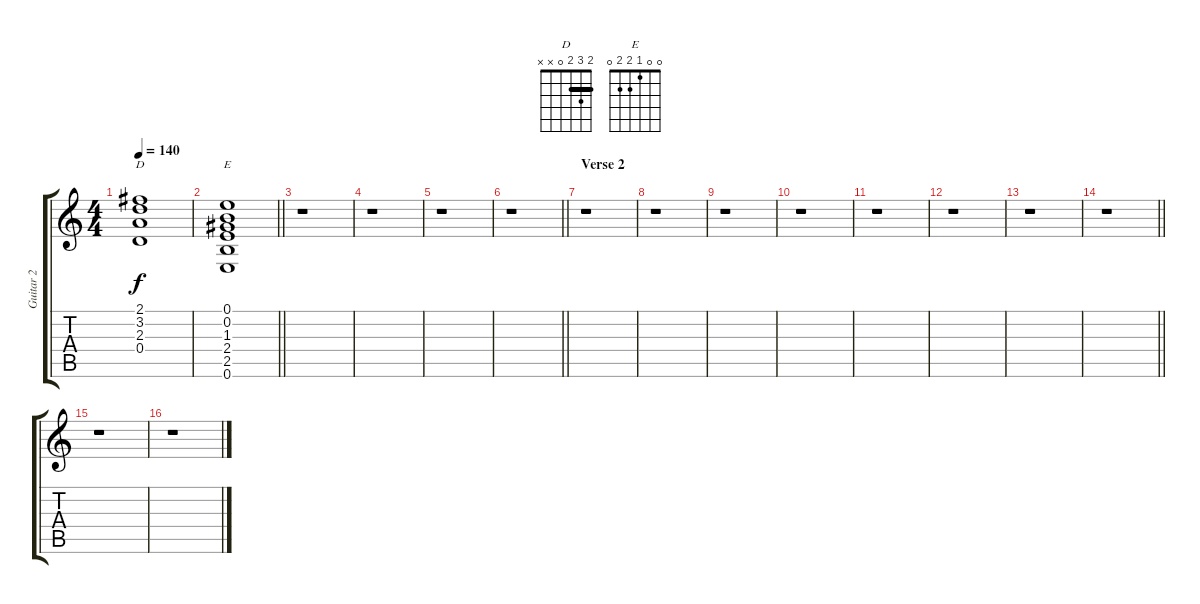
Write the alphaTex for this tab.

\track ("Guitar 2" "Guitar 2") {instrument overdrivenguitar}
\staff {score tabs}
\tuning (E4 B3 G3 D3 A2 E2) {hide}
\chord ("D" 2 3 2 0 x x) {barre 2}
\chord ("E" 0 0 1 2 2 0)
\ts (4 4)
\tempo 140
\clef g2
\ks c
(2.1 3.2 2.3 0.4).1{ch "D" dy f} |
\barLineRight lightlight
(0.1 0.2 1.3 2.4 2.5 0.6).1{ch "E"} |
r.1 |
r.1 |
r.1 |
\barLineRight lightlight
r.1 |
\section ("" "Verse 2")
r.1 |
r.1 |
r.1 |
r.1 |
r.1 |
r.1 |
r.1 |
\barLineRight lightlight
r.1 |
r.1 |
r.1
